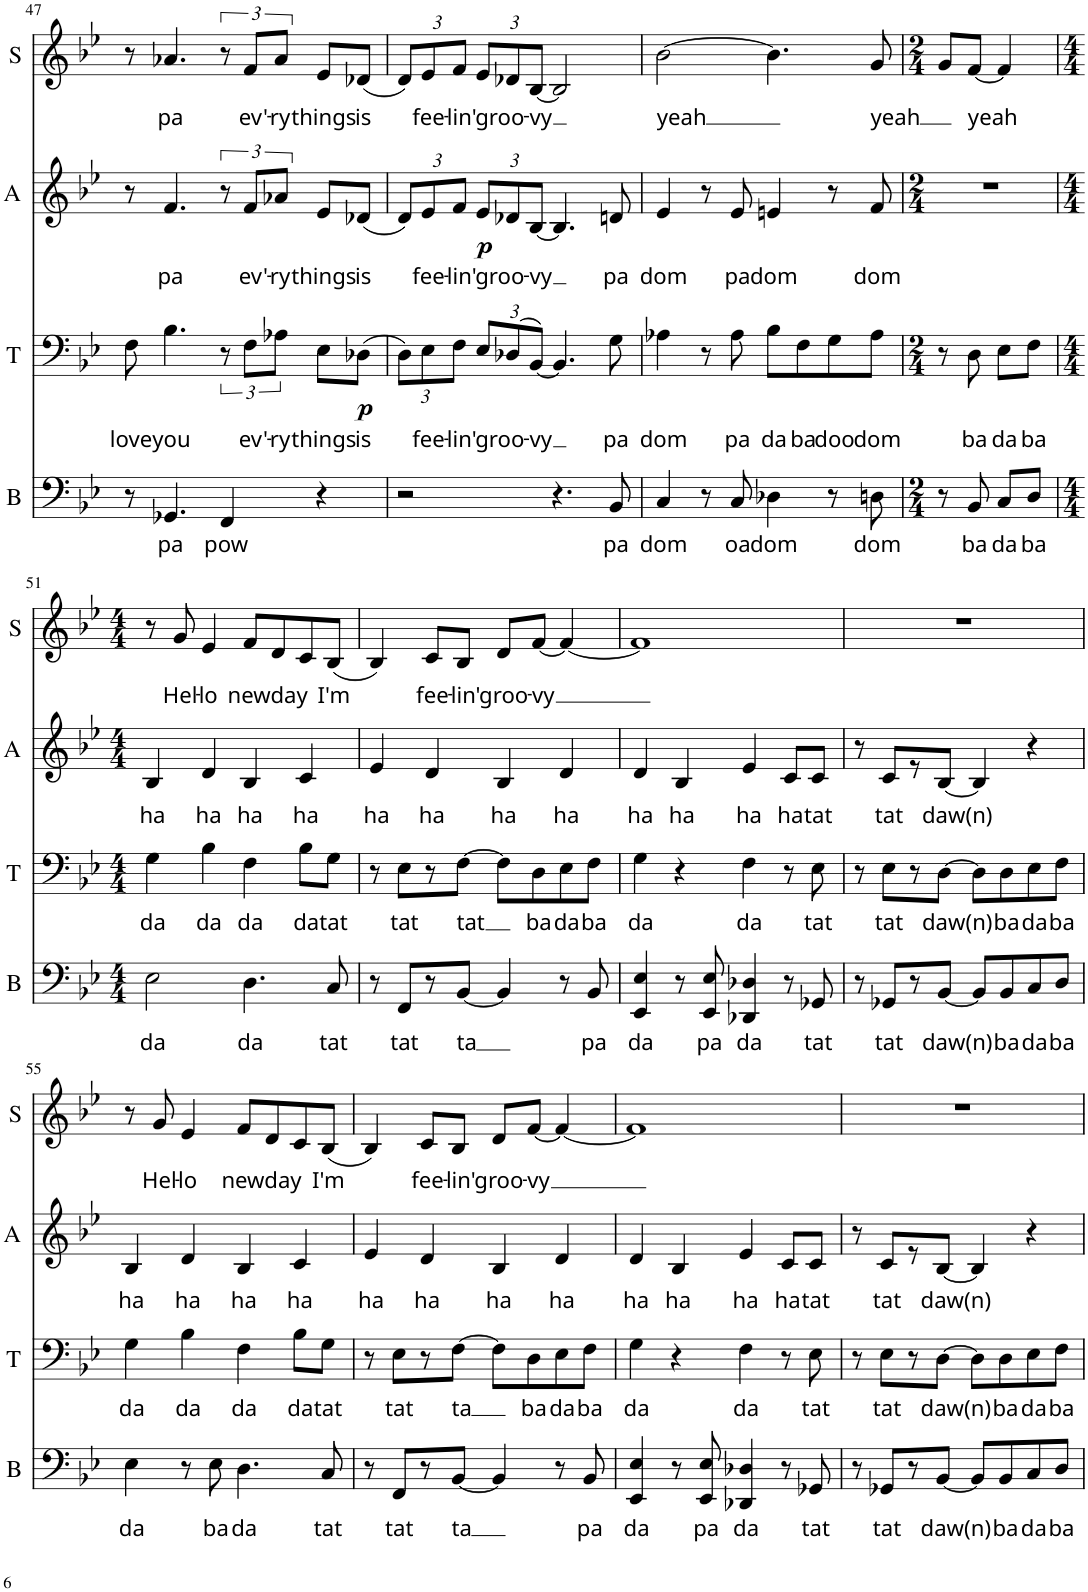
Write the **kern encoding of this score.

**kern	**text	**kern	**text	**dynam	**kern	**text	**dynam	**kern	**text
*part4	*part4	*part3	*part3	*part3	*part2	*part2	*part2	*part1	*part1
*staff4	*staff4	*staff3	*staff3	*staff3	*staff2	*staff2	*staff2	*staff1	*staff1
*I"Bass	*	*I"Tenor	*	*	*I"Alto	*	*	*I"Soprano	*
*I'B	*	*I'T	*	*	*I'A	*	*	*I'S	*
!!LO:PB:g=z
*clefF4	*	*clefF4	*	*	*clefG2	*	*	*clefG2	*
*k[b-e-]	*	*k[b-e-]	*	*	*k[b-e-]	*	*	*k[b-e-]	*
*M4/4	*	*M4/4	*	*	*M4/4	*	*	*M4/4	*
=47	=47	=47	=47	=47	=47	=47	=47	=47	=47
!	!	!	!LO:LY:b	!	!	!	!	!	!
8r	.	8F\	love	.	8r	.	.	8r	.
!	!LO:LY:b	!	!LO:LY:b	!	!	!LO:LY:b	!	!	!LO:LY:b
4.GG-X/	pa	4.B-\	you	.	4.f/	pa	.	4.a-X/	pa
!	!LO:LY:b	!	!	!	!	!	!	!	!
4FF/	pow	12r	.	.	12r	.	.	12r	.
!	!	!	!LO:LY:b	!	!	!LO:LY:b	!	!	!LO:LY:b
.	.	12F\L	ev'-	.	12f/L	ev'-	.	12f/L	ev'-
!	!	!	!LO:LY:b	!	!	!LO:LY:b	!	!	!LO:LY:b
.	.	12A-X\J	-ry	.	12a-X/J	-ry	.	12a-/J	-ry
!	!	!	!LO:LY:b	!	!	!LO:LY:b	!	!	!LO:LY:b
4r	.	8E-\L	things	.	8e-/L	things	.	8e-/L	things
!	!	!	!LO:LY:b	!LO:DY:b	!	!LO:LY:b	!	!	!LO:LY:b
.	.	(>8D-X\J	is	p	(<8d-X/J	is	.	(<8d-X/J	is
=48	=48	=48	=48	=48	=48	=48	=48	=48	=48
*	*	*Xbrackettup	*	*	*Xbrackettup	*	*	*Xbrackettup	*
2r	.	12D\L)	.	.	12d/L)	.	.	12d/L)	.
!	!	!	!LO:LY:b	!	!	!LO:LY:b	!	!	!LO:LY:b
.	.	12E-\	fee-	.	12e-/	fee-	.	12e-/	fee-
!	!	!	!LO:LY:b	!	!	!LO:LY:b	!	!	!LO:LY:b
.	.	12F\J	-lin'	.	12f/J	-lin'	.	12f/J	-lin'
!	!	!	!LO:LY:b	!	!	!LO:LY:b	!LO:DY:b	!	!LO:LY:b
.	.	12E-/L	groo-	.	12e-/L	groo-	p	12e-/L	groo-
.	.	(>12D-X/	.	.	12d-X/	.	.	12d-X/	.
!	!	!	!LO:LY:b	!	!	!LO:LY:b	!	!	!LO:LY:b
.	.	[<12BB-/J)	-vy	.	[<12B-/J	-vy	.	[<12B-/J	-vy
4.r	.	4.BB-/]	.	.	4.B-/]	.	.	2B-/]	.
!	!LO:LY:b	!	!LO:LY:b	!	!	!LO:LY:b	!	!	!
8BB-/	pa	8G\	pa	.	8dn/	pa	.	.	.
=49	=49	=49	=49	=49	=49	=49	=49	=49	=49
!	!LO:LY:b	!	!LO:LY:b	!	!	!LO:LY:b	!	!	!LO:LY:b
4C/	dom	4A-X\	dom	.	4e-/	dom	.	[>2b-\	yeah
8r	.	8r	.	.	8r	.	.	.	.
!	!LO:LY:b	!	!LO:LY:b	!	!	!LO:LY:b	!	!	!
8C/	oa	8A-\	pa	.	8e-/	pa	.	.	.
!	!LO:LY:b	!	!LO:LY:b	!	!	!LO:LY:b	!	!	!
4D-X\	dom	8B-\L	da	.	4en/	dom	.	4.b-\]	.
!	!	!	!LO:LY:b	!	!	!	!	!	!
.	.	8F\	ba	.	.	.	.	.	.
!	!	!	!LO:LY:b	!	!	!	!	!	!
8r	.	8G\	doo	.	8r	.	.	.	.
!	!LO:LY:b	!	!LO:LY:b	!	!	!LO:LY:b	!	!	!LO:LY:b
8Dn\	dom	8A-\J	dom	.	8f/	dom	.	8g/	yeah
=50	=50	=50	=50	=50	=50	=50	=50	=50	=50
*M2/4	*	*M2/4	*	*	*M2/4	*	*	*M2/4	*
8r	.	8r	.	.	2r	.	.	8g/L	.
!	!LO:LY:b	!	!LO:LY:b	!	!	!	!	!	!LO:LY:b
8BB-/	ba	8D\	ba	.	.	.	.	[<8f/J	yeah
!	!LO:LY:b	!	!LO:LY:b	!	!	!	!	!	!
8C/L	da	8E-\L	da	.	.	.	.	4f/]	.
!	!LO:LY:b	!	!LO:LY:b	!	!	!	!	!	!
8D/J	ba	8F\J	ba	.	.	.	.	.	.
!!LO:LB:g=z
=51	=51	=51	=51	=51	=51	=51	=51	=51	=51
*M4/4	*	*M4/4	*	*	*M4/4	*	*	*M4/4	*
!	!LO:LY:b	!	!LO:LY:b	!	!	!LO:LY:b	!	!	!
2E-\	da	4G\	da	.	4B-/	ha	.	8r	.
!	!	!	!	!	!	!	!	!	!LO:LY:b
.	.	.	.	.	.	.	.	8g/	Hel-
!	!	!	!LO:LY:b	!	!	!LO:LY:b	!	!	!LO:LY:b
.	.	4B-\	da	.	4d/	ha	.	4e-/	-lo
!	!LO:LY:b	!	!LO:LY:b	!	!	!LO:LY:b	!	!	!LO:LY:b
4.D\	da	4F\	da	.	4B-/	ha	.	8f/L	new
!	!	!	!	!	!	!	!	!	!LO:LY:b
.	.	.	.	.	.	.	.	8d/	day
!	!	!	!LO:LY:b	!	!	!LO:LY:b	!	!	!
.	.	8B-\L	da	.	4c/	ha	.	8c/	.
!	!LO:LY:b	!	!LO:LY:b	!	!	!	!	!	!LO:LY:b
8C/	tat	8G\J	tat	.	.	.	.	(<8B-/J	I'm
=52	=52	=52	=52	=52	=52	=52	=52	=52	=52
!	!	!	!	!	!	!LO:LY:b	!	!	!
8r	.	8r	.	.	4e-/	ha	.	4B-/)	.
!	!LO:LY:b	!	!LO:LY:b	!	!	!	!	!	!
8FF/L	tat	8E-\L	tat	.	.	.	.	.	.
!	!	!	!	!	!	!LO:LY:b	!	!	!LO:LY:b
8r	.	8r	.	.	4d/	ha	.	8c/L	fee-
!	!LO:LY:b	!	!LO:LY:b	!	!	!	!	!	!LO:LY:b
[<8BB-/J	ta	[>8F\J	tat	.	.	.	.	8B-/J	-lin'
!	!	!	!	!	!	!LO:LY:b	!	!	!LO:LY:b
4BB-/]	.	8F\L]	.	.	4B-/	ha	.	8d/L	groo-
!	!	!	!LO:LY:b	!	!	!	!	!	!LO:LY:b
.	.	8D\	ba	.	.	.	.	[<8f/J	-vy
!	!	!	!LO:LY:b	!	!	!LO:LY:b	!	!	!
8r	.	8E-\	da	.	4d/	ha	.	4f/_	.
!	!LO:LY:b	!	!LO:LY:b	!	!	!	!	!	!
8BB-/	pa	8F\J	ba	.	.	.	.	.	.
=53	=53	=53	=53	=53	=53	=53	=53	=53	=53
!	!LO:LY:b	!	!LO:LY:b	!	!	!LO:LY:b	!	!	!
4EE-/ 4E-/	da	4G\	da	.	4d/	ha	.	1f]	.
!	!	!	!	!	!	!LO:LY:b	!	!	!
8r	.	4r	.	.	4B-/	ha	.	.	.
!	!LO:LY:b	!	!	!	!	!	!	!	!
8EE-/ 8E-/	pa	.	.	.	.	.	.	.	.
!	!LO:LY:b	!	!LO:LY:b	!	!	!LO:LY:b	!	!	!
4DD-X/ 4D-X/	da	4F\	da	.	4e-/	ha	.	.	.
!	!	!	!	!	!	!LO:LY:b	!	!	!
8r	.	8r	.	.	8c/L	ha	.	.	.
!	!LO:LY:b	!	!LO:LY:b	!	!	!LO:LY:b	!	!	!
8GG-X/	tat	8E-\	tat	.	8c/J	tat	.	.	.
=54	=54	=54	=54	=54	=54	=54	=54	=54	=54
8r	.	8r	.	.	8r	.	.	1r	.
!	!LO:LY:b	!	!LO:LY:b	!	!	!LO:LY:b	!	!	!
8GG-X/L	tat	8E-\L	tat	.	8c/L	tat	.	.	.
8r	.	8r	.	.	8r	.	.	.	.
!	!LO:LY:b	!	!LO:LY:b	!	!	!LO:LY:b	!	!	!
[<8BB-/J	daw	[>8D\J	daw	.	[<8B-/J	daw	.	.	.
!	!LO:LY:b	!	!LO:LY:b	!	!	!LO:LY:b	!	!	!
8BB-/L]	(n)	8D\L]	(n)	.	4B-/]	(n)	.	.	.
!	!LO:LY:b	!	!LO:LY:b	!	!	!	!	!	!
8BB-/	ba	8D\	ba	.	.	.	.	.	.
!	!LO:LY:b	!	!LO:LY:b	!	!	!	!	!	!
8C/	da	8E-\	da	.	4r	.	.	.	.
!	!LO:LY:b	!	!LO:LY:b	!	!	!	!	!	!
8D/J	ba	8F\J	ba	.	.	.	.	.	.
!!LO:LB:g=z
=55	=55	=55	=55	=55	=55	=55	=55	=55	=55
!	!LO:LY:b	!	!LO:LY:b	!	!	!LO:LY:b	!	!	!
4E-\	da	4G\	da	.	4B-/	ha	.	8r	.
!	!	!	!	!	!	!	!	!	!LO:LY:b
.	.	.	.	.	.	.	.	8g/	Hel-
!	!	!	!LO:LY:b	!	!	!LO:LY:b	!	!	!LO:LY:b
8r	.	4B-\	da	.	4d/	ha	.	4e-/	-lo
!	!LO:LY:b	!	!	!	!	!	!	!	!
8E-\	ba	.	.	.	.	.	.	.	.
!	!LO:LY:b	!	!LO:LY:b	!	!	!LO:LY:b	!	!	!LO:LY:b
4.D\	da	4F\	da	.	4B-/	ha	.	8f/L	new
!	!	!	!	!	!	!	!	!	!LO:LY:b
.	.	.	.	.	.	.	.	8d/	day
!	!	!	!LO:LY:b	!	!	!LO:LY:b	!	!	!
.	.	8B-\L	da	.	4c/	ha	.	8c/	.
!	!LO:LY:b	!	!LO:LY:b	!	!	!	!	!	!LO:LY:b
8C/	tat	8G\J	tat	.	.	.	.	(<8B-/J	I'm
=56	=56	=56	=56	=56	=56	=56	=56	=56	=56
!	!	!	!	!	!	!LO:LY:b	!	!	!
8r	.	8r	.	.	4e-/	ha	.	4B-/)	.
!	!LO:LY:b	!	!LO:LY:b	!	!	!	!	!	!
8FF/L	tat	8E-\L	tat	.	.	.	.	.	.
!	!	!	!	!	!	!LO:LY:b	!	!	!LO:LY:b
8r	.	8r	.	.	4d/	ha	.	8c/L	fee-
!	!LO:LY:b	!	!LO:LY:b	!	!	!	!	!	!LO:LY:b
[<8BB-/J	ta	[>8F\J	ta	.	.	.	.	8B-/J	-lin'
!	!	!	!	!	!	!LO:LY:b	!	!	!LO:LY:b
4BB-/]	.	8F\L]	.	.	4B-/	ha	.	8d/L	groo-
!	!	!	!LO:LY:b	!	!	!	!	!	!LO:LY:b
.	.	8D\	ba	.	.	.	.	[<8f/J	-vy
!	!	!	!LO:LY:b	!	!	!LO:LY:b	!	!	!
8r	.	8E-\	da	.	4d/	ha	.	4f/_	.
!	!LO:LY:b	!	!LO:LY:b	!	!	!	!	!	!
8BB-/	pa	8F\J	ba	.	.	.	.	.	.
=57	=57	=57	=57	=57	=57	=57	=57	=57	=57
!	!LO:LY:b	!	!LO:LY:b	!	!	!LO:LY:b	!	!	!
4EE-/ 4E-/	da	4G\	da	.	4d/	ha	.	1f]	.
!	!	!	!	!	!	!LO:LY:b	!	!	!
8r	.	4r	.	.	4B-/	ha	.	.	.
!	!LO:LY:b	!	!	!	!	!	!	!	!
8EE-/ 8E-/	pa	.	.	.	.	.	.	.	.
!	!LO:LY:b	!	!LO:LY:b	!	!	!LO:LY:b	!	!	!
4DD-X/ 4D-X/	da	4F\	da	.	4e-/	ha	.	.	.
!	!	!	!	!	!	!LO:LY:b	!	!	!
8r	.	8r	.	.	8c/L	ha	.	.	.
!	!LO:LY:b	!	!LO:LY:b	!	!	!LO:LY:b	!	!	!
8GG-X/	tat	8E-\	tat	.	8c/J	tat	.	.	.
=58	=58	=58	=58	=58	=58	=58	=58	=58	=58
8r	.	8r	.	.	8r	.	.	1r	.
!	!LO:LY:b	!	!LO:LY:b	!	!	!LO:LY:b	!	!	!
8GG-X/L	tat	8E-\L	tat	.	8c/L	tat	.	.	.
8r	.	8r	.	.	8r	.	.	.	.
!	!LO:LY:b	!	!LO:LY:b	!	!	!LO:LY:b	!	!	!
[<8BB-/J	daw	[>8D\J	daw	.	[<8B-/J	daw	.	.	.
!	!LO:LY:b	!	!LO:LY:b	!	!	!LO:LY:b	!	!	!
8BB-/L]	(n)	8D\L]	(n)	.	4B-/]	(n)	.	.	.
!	!LO:LY:b	!	!LO:LY:b	!	!	!	!	!	!
8BB-/	ba	8D\	ba	.	.	.	.	.	.
!	!LO:LY:b	!	!LO:LY:b	!	!	!	!	!	!
8C/	da	8E-\	da	.	4r	.	.	.	.
!	!LO:LY:b	!	!LO:LY:b	!	!	!	!	!	!
8D/J	ba	8F\J	ba	.	.	.	.	.	.
=	=	=	=	=	=	=	=	=	=
*-	*-	*-	*-	*-	*-	*-	*-	*-	*-
